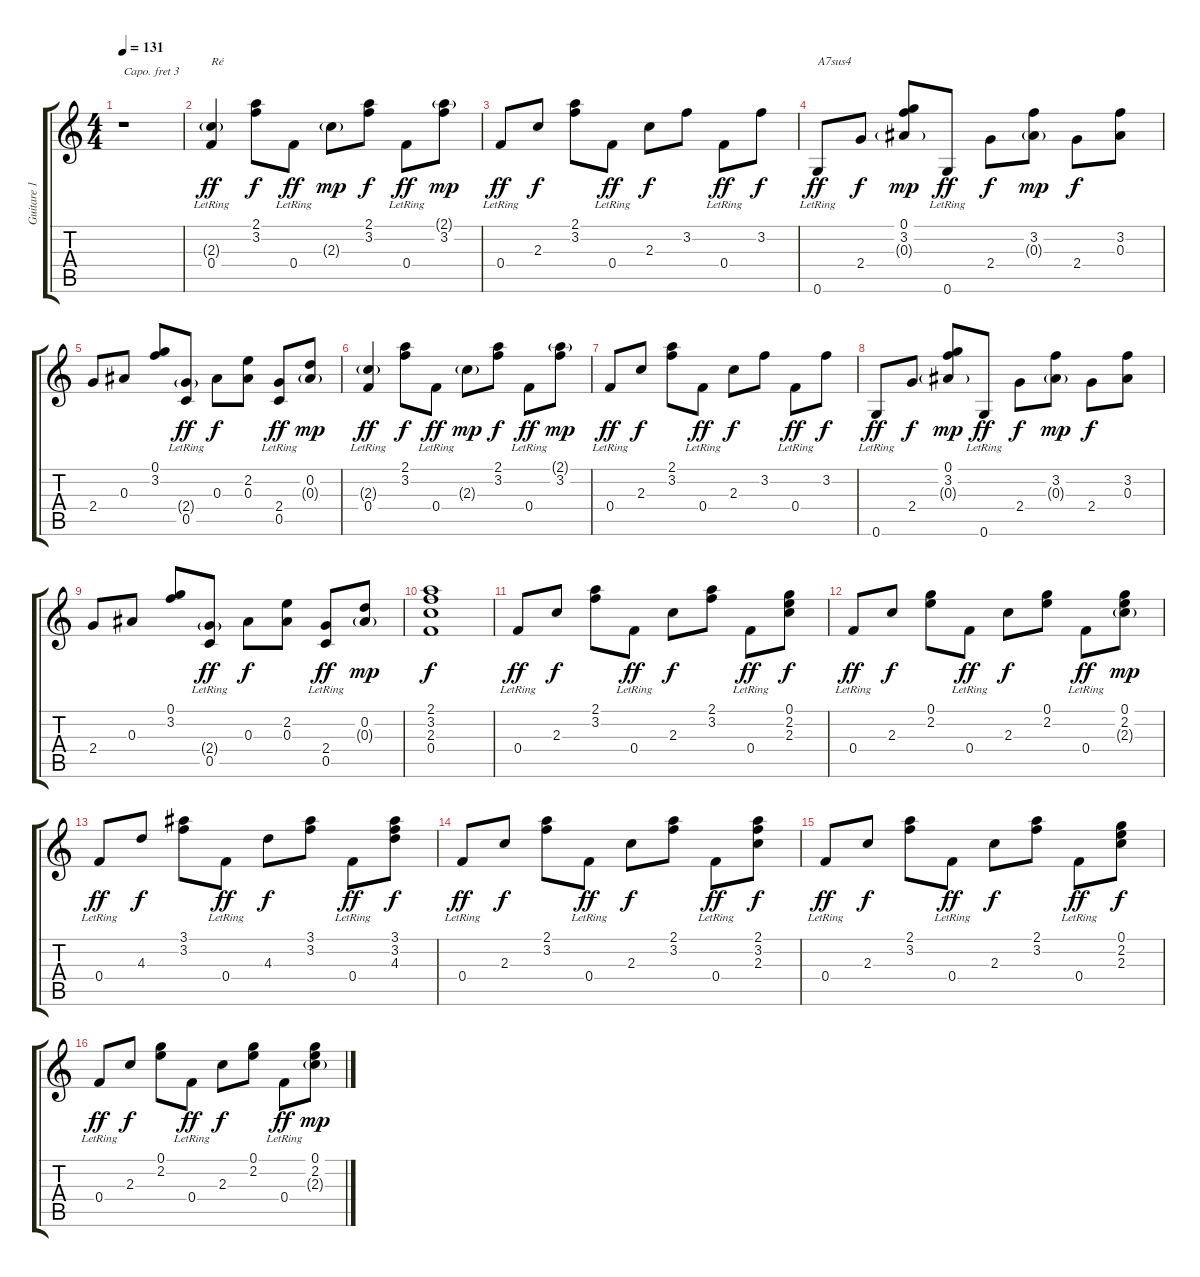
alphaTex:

\track ("Guitare 1" "Guitare 1") {instrument acousticguitarsteel}
\staff {score tabs}
\capo 3
\tuning (E4 B3 G3 D3 A2 E2) {hide}
\ts (4 4)
\tempo 131
\clef g2
\ks c
r.1{dy ff instrument acousticguitarsteel} |
(2.3{g} 0.4{lr}).4{txt "Ré"} (2.1 3.2).8{dy f} 0.4{lr}.8{dy ff} 2.3{g}.8{dy mp} (2.1 3.2).8{dy f} 0.4{lr}.8{dy ff} (2.1{g} 3.2).8{dy mp} |
0.4{lr}.8{dy ff} 2.3.8{dy f} (2.1 3.2).8 0.4{lr}.8{dy ff} 2.3.8{dy f} 3.2.8 0.4{lr}.8{dy ff} 3.2.8{dy f} |
0.6{lr}.8{txt "A7sus4" dy ff} 2.4.8{dy f} (0.1 3.2 0.3{g}).8{dy mp} 0.6{lr}.8{dy ff} 2.4.8{dy f} (3.2 0.3{g}).8{dy mp} 2.4.8{dy f} (3.2 0.3).8 |
2.4.8 0.3.8 (0.1 3.2).8 (2.4{g} 0.5{lr}).8{dy ff} 0.3.8{dy f} (2.2 0.3).8 (2.4 0.5{lr}).8{dy ff} (0.2 0.3{g}).8{dy mp} |
(2.3{g} 0.4{lr}).4{dy ff} (2.1 3.2).8{dy f} 0.4{lr}.8{dy ff} 2.3{g}.8{dy mp} (2.1 3.2).8{dy f} 0.4{lr}.8{dy ff} (2.1{g} 3.2).8{dy mp} |
0.4{lr}.8{dy ff} 2.3.8{dy f} (2.1 3.2).8 0.4{lr}.8{dy ff} 2.3.8{dy f} 3.2.8 0.4{lr}.8{dy ff} 3.2.8{dy f} |
0.6{lr}.8{dy ff} 2.4.8{dy f} (0.1 3.2 0.3{g}).8{dy mp} 0.6{lr}.8{dy ff} 2.4.8{dy f} (3.2 0.3{g}).8{dy mp} 2.4.8{dy f} (3.2 0.3).8 |
2.4.8 0.3.8 (0.1 3.2).8 (2.4{g} 0.5{lr}).8{dy ff} 0.3.8{dy f} (2.2 0.3).8 (2.4 0.5{lr}).8{dy ff} (0.2 0.3{g}).8{dy mp} |
(2.1 3.2 2.3 0.4).1{dy f} |
0.4{lr}.8{dy ff} 2.3.8{dy f} (2.1 3.2).8 0.4{lr}.8{dy ff} 2.3.8{dy f} (2.1 3.2).8 0.4{lr}.8{dy ff} (0.1 2.2 2.3).8{dy f} |
0.4{lr}.8{dy ff} 2.3.8{dy f} (0.1 2.2).8 0.4{lr}.8{dy ff} 2.3.8{dy f} (0.1 2.2).8 0.4{lr}.8{dy ff} (0.1 2.2 2.3{g}).8{dy mp} |
0.4{lr}.8{dy ff} 4.3.8{dy f} (3.1 3.2).8 0.4{lr}.8{dy ff} 4.3.8{dy f} (3.1 3.2).8 0.4{lr}.8{dy ff} (3.1 3.2 4.3).8{dy f} |
0.4{lr}.8{dy ff} 2.3.8{dy f} (2.1 3.2).8 0.4{lr}.8{dy ff} 2.3.8{dy f} (2.1 3.2).8 0.4{lr}.8{dy ff} (2.1 3.2 2.3).8{dy f} |
0.4{lr}.8{dy ff} 2.3.8{dy f} (2.1 3.2).8 0.4{lr}.8{dy ff} 2.3.8{dy f} (2.1 3.2).8 0.4{lr}.8{dy ff} (0.1 2.2 2.3).8{dy f} |
0.4{lr}.8{dy ff} 2.3.8{dy f} (0.1 2.2).8 0.4{lr}.8{dy ff} 2.3.8{dy f} (0.1 2.2).8 0.4{lr}.8{dy ff} (0.1 2.2 2.3{g}).8{dy mp}
